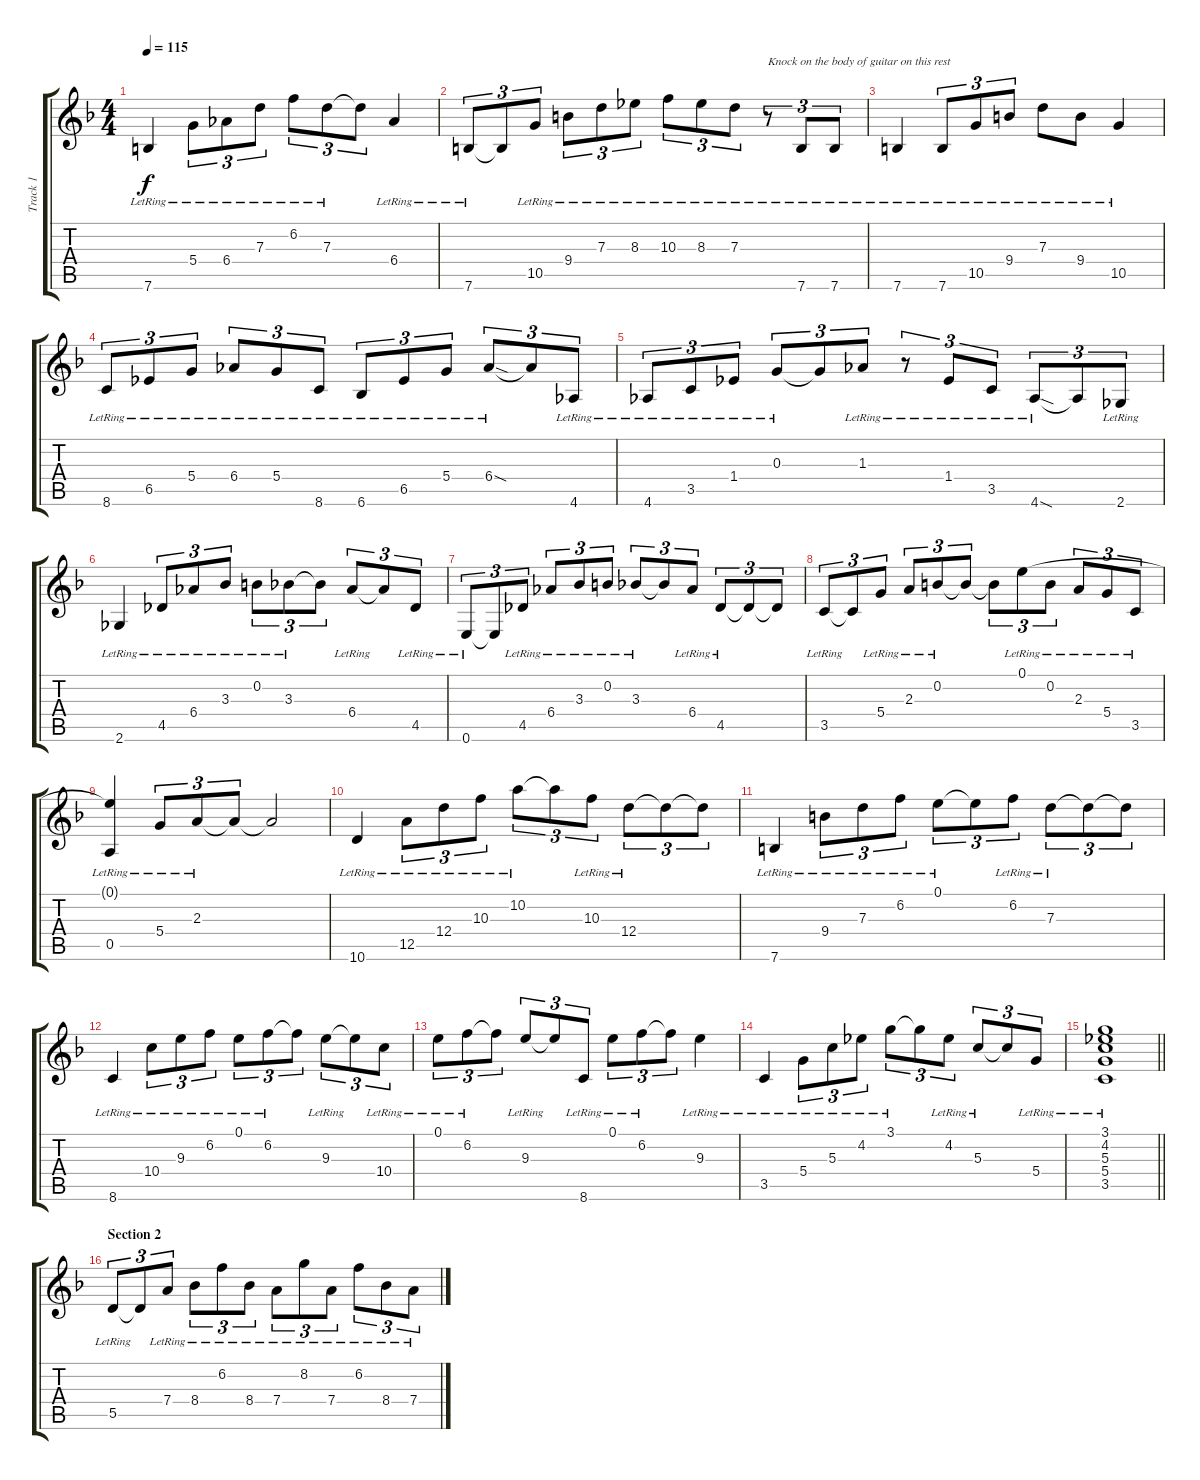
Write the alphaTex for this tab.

\track ("Track 1" "Track 1") {instrument acousticguitarsteel}
\staff {score tabs}
\tuning (E4 B3 G3 D3 A2 E2) {hide}
\ts (4 4)
\tempo 115
\clef g2
\ks f
7.6{lr}.4{dy f} 5.4{lr}.8{tu (3 2)} 6.4{lr}.8{tu (3 2)} 7.3{lr}.8{tu (3 2)} 6.2{lr}.8{tu (3 2)} 7.3{lr}.8{tu (3 2)} 7.3{t}.8{tu (3 2)} 6.4{lr}.4 |
7.6{lr}.8{tu (3 2)} 7.6{t}.8{tu (3 2)} 10.5{lr}.8{tu (3 2)} 9.4{lr}.8{tu (3 2)} 7.3{lr}.8{tu (3 2)} 8.3{lr}.8{tu (3 2)} 10.3{lr}.8{tu (3 2)} 8.3{lr}.8{tu (3 2)} 7.3{lr}.8{tu (3 2)} r.8{tu (3 2) txt "Knock on the body of guitar on this rest"} 7.6{lr}.8{tu (3 2)} 7.6{lr}.8{tu (3 2)} |
7.6{lr}.4 7.6{lr}.8{tu (3 2)} 10.5{lr}.8{tu (3 2)} 9.4{lr}.8{tu (3 2)} 7.3{lr}.8 9.4{lr}.8 10.5{lr}.4 |
8.6{lr}.8{tu (3 2)} 6.5{lr}.8{tu (3 2)} 5.4{lr}.8{tu (3 2)} 6.4{lr}.8{tu (3 2)} 5.4{lr}.8{tu (3 2)} 8.6{lr}.8{tu (3 2)} 6.6{lr}.8{tu (3 2)} 6.5{lr}.8{tu (3 2)} 5.4{lr}.8{tu (3 2)} 6.4{sod lr}.8{tu (3 2)} 6.4{t}.8{tu (3 2)} 4.6{lr}.8{tu (3 2)} |
4.6{lr}.8{tu (3 2)} 3.5{lr}.8{tu (3 2)} 1.4{lr}.8{tu (3 2)} 0.3{lr}.8{tu (3 2)} 0.3{t}.8{tu (3 2)} 1.3{lr}.8{tu (3 2)} r.8{tu (3 2)} 1.4{lr}.8{tu (3 2)} 3.5{lr}.8{tu (3 2)} 4.6{sod lr}.8{tu (3 2)} 4.6{t}.8{tu (3 2)} 2.6{lr}.8{tu (3 2)} |
2.6{lr}.4 4.5{lr}.8{tu (3 2)} 6.4{lr}.8{tu (3 2)} 3.3{lr}.8{tu (3 2)} 0.2{lr}.8{tu (3 2)} 3.3{lr}.8{tu (3 2)} 3.3{t}.8{tu (3 2)} 6.4{lr}.8{tu (3 2)} 6.4{t}.8{tu (3 2)} 4.5{lr}.8{tu (3 2)} |
0.6{lr}.8{tu (3 2)} 0.6{t}.8{tu (3 2)} 4.5{lr}.8{tu (3 2)} 6.4{lr}.8{tu (3 2)} 3.3{lr}.8{tu (3 2)} 0.2{lr}.8{tu (3 2)} 3.3{lr}.8{tu (3 2)} 3.3{t}.8{tu (3 2)} 6.4{lr}.8{tu (3 2)} 4.5{lr}.8{tu (3 2)} 4.5{t}.8{tu (3 2)} 4.5{t}.8{tu (3 2)} |
3.5{lr}.8{tu (3 2)} 3.5{t}.8{tu (3 2)} 5.4{lr}.8{tu (3 2)} 2.3{lr}.8{tu (3 2)} 0.2{lr}.8{tu (3 2)} 0.2{t}.8{tu (3 2)} 0.2{t}.8{tu (3 2)} 0.1{lr}.8{tu (3 2)} 0.2{lr}.8{tu (3 2)} 2.3{lr}.8{tu (3 2)} 5.4{lr}.8{tu (3 2)} 3.5{lr}.8{tu (3 2)} |
(0.1{t} 0.5{lr}).4 5.4{lr}.8{tu (3 2)} 2.3{lr}.8{tu (3 2)} 2.3{t}.8{tu (3 2)} 2.3{t}.2 |
10.6{lr}.4 12.5{lr}.8{tu (3 2)} 12.4{lr}.8{tu (3 2)} 10.3{lr}.8{tu (3 2)} 10.2{lr}.8{tu (3 2)} 10.2{t}.8{tu (3 2)} 10.3{lr}.8{tu (3 2)} 12.4{lr}.8{tu (3 2)} 12.4{t}.8{tu (3 2)} 12.4{t}.8{tu (3 2)} |
7.6{lr}.4 9.4{lr}.8{tu (3 2)} 7.3{lr}.8{tu (3 2)} 6.2{lr}.8{tu (3 2)} 0.1{lr}.8{tu (3 2)} 0.1{t}.8{tu (3 2)} 6.2{lr}.8{tu (3 2)} 7.3{lr}.8{tu (3 2)} 7.3{t}.8{tu (3 2)} 7.3{t}.8{tu (3 2)} |
8.6{lr}.4 10.4{lr}.8{tu (3 2)} 9.3{lr}.8{tu (3 2)} 6.2{lr}.8{tu (3 2)} 0.1{lr}.8{tu (3 2)} 6.2{lr}.8{tu (3 2)} 6.2{t}.8{tu (3 2)} 9.3{lr}.8{tu (3 2)} 9.3{t}.8{tu (3 2)} 10.4{lr}.8{tu (3 2)} |
0.1{lr}.8{tu (3 2)} 6.2{lr}.8{tu (3 2)} 6.2{t}.8{tu (3 2)} 9.3{lr}.8{tu (3 2)} 9.3{t}.8{tu (3 2)} 8.6{lr}.8{tu (3 2)} 0.1{lr}.8{tu (3 2)} 6.2{lr}.8{tu (3 2)} 6.2{t}.8{tu (3 2)} 9.3{lr}.4 |
3.5{lr}.4 5.4{lr}.8{tu (3 2)} 5.3{lr}.8{tu (3 2)} 4.2{lr}.8{tu (3 2)} 3.1{lr}.8{tu (3 2)} 3.1{t}.8{tu (3 2)} 4.2{lr}.8{tu (3 2)} 5.3{lr}.8{tu (3 2)} 5.3{t}.8{tu (3 2)} 5.4{lr}.8{tu (3 2)} |
\barLineRight lightlight
(3.1{lr} 4.2{lr} 5.3{lr} 5.4{lr} 3.5{lr}).1 |
\section ("" "Section 2")
5.5{lr}.8{tu (3 2)} 5.5{t}.8{tu (3 2)} 7.4{lr}.8{tu (3 2)} 8.4{lr}.8{tu (3 2)} 6.2{lr}.8{tu (3 2)} 8.4{lr}.8{tu (3 2)} 7.4{lr}.8{tu (3 2)} 8.2{lr}.8{tu (3 2)} 7.4{lr}.8{tu (3 2)} 6.2{lr}.8{tu (3 2)} 8.4{lr}.8{tu (3 2)} 7.4{lr}.8{tu (3 2)}
